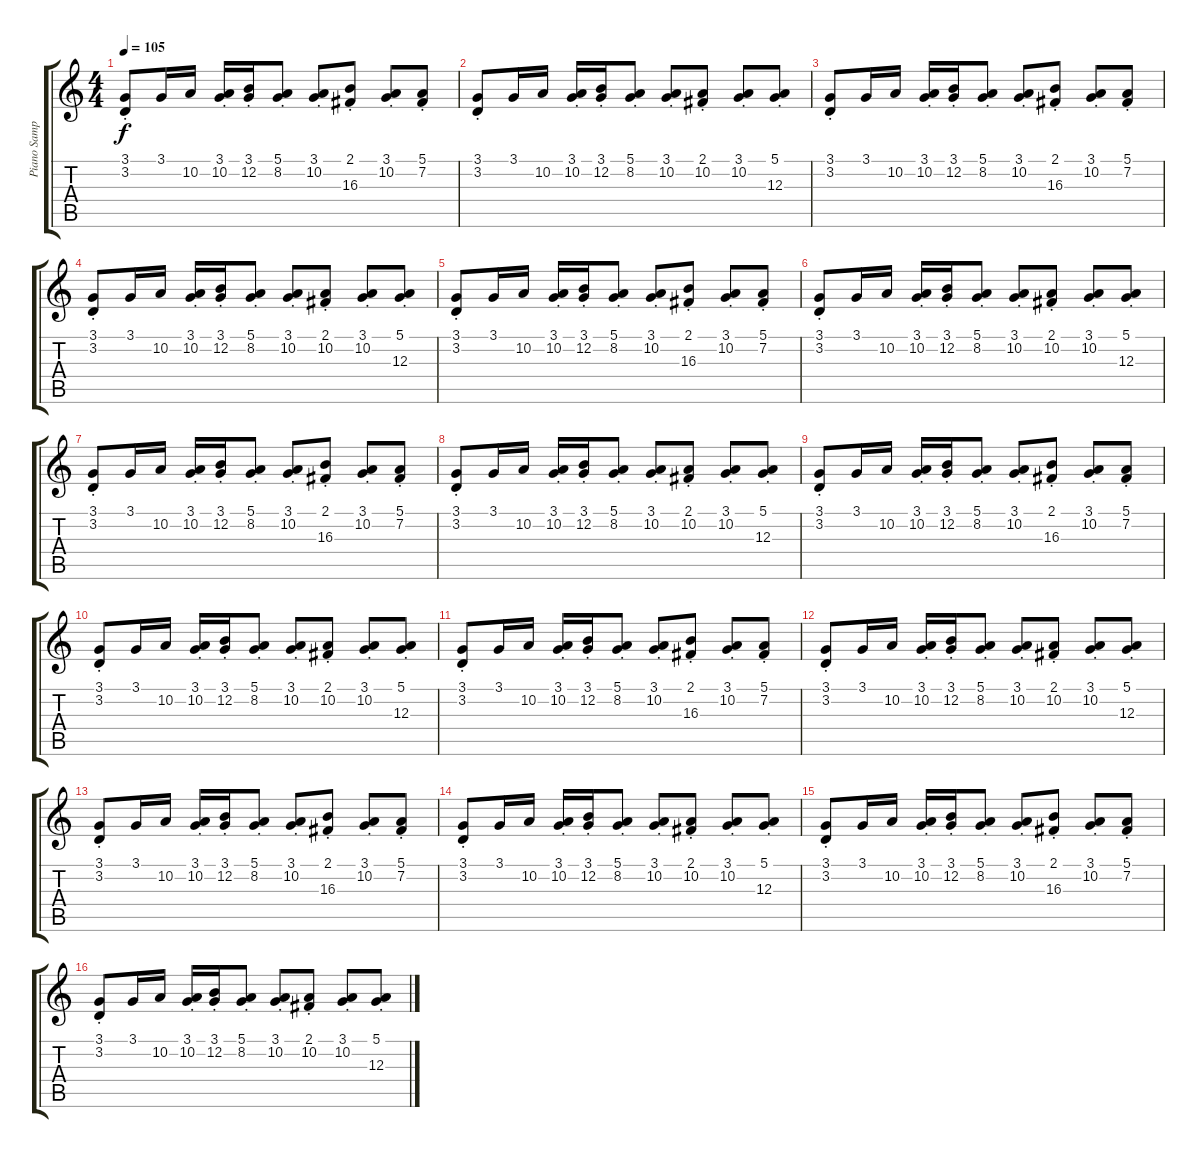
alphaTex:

\track ("Piano Sample 2" "Piano Samp") {instrument honkytonkpiano bank 255}
\staff {score tabs}
\tuning (E4 B3 G3 D3 A2 E2) {hide}
\ts (4 4)
\tempo 105
\clef g2
\ks c
(3.1{st} 3.2).8{dy f} 3.1.16 10.2.16 (3.1{st} 10.2).16 (3.1{st} 12.2).16 (5.1{st} 8.2).8 (3.1{st} 10.2).8 (2.1{st} 16.3).8 (3.1{st} 10.2).8 (5.1{st} 7.2).8 |
(3.1{st} 3.2).8 3.1.16 10.2.16 (3.1{st} 10.2).16 (3.1{st} 12.2).16 (5.1{st} 8.2).8 (3.1{st} 10.2).8 (2.1{st} 10.2).8 (3.1{st} 10.2).8 (5.1{st} 12.3).8 |
(3.1{st} 3.2).8 3.1.16 10.2.16 (3.1{st} 10.2).16 (3.1{st} 12.2).16 (5.1{st} 8.2).8 (3.1{st} 10.2).8 (2.1{st} 16.3).8 (3.1{st} 10.2).8 (5.1{st} 7.2).8 |
(3.1{st} 3.2).8 3.1.16 10.2.16 (3.1{st} 10.2).16 (3.1{st} 12.2).16 (5.1{st} 8.2).8 (3.1{st} 10.2).8 (2.1{st} 10.2).8 (3.1{st} 10.2).8 (5.1{st} 12.3).8 |
(3.1{st} 3.2).8 3.1.16 10.2.16 (3.1{st} 10.2).16 (3.1{st} 12.2).16 (5.1{st} 8.2).8 (3.1{st} 10.2).8 (2.1{st} 16.3).8 (3.1{st} 10.2).8 (5.1{st} 7.2).8 |
(3.1{st} 3.2).8 3.1.16 10.2.16 (3.1{st} 10.2).16 (3.1{st} 12.2).16 (5.1{st} 8.2).8 (3.1{st} 10.2).8 (2.1{st} 10.2).8 (3.1{st} 10.2).8 (5.1{st} 12.3).8 |
(3.1{st} 3.2).8 3.1.16 10.2.16 (3.1{st} 10.2).16 (3.1{st} 12.2).16 (5.1{st} 8.2).8 (3.1{st} 10.2).8 (2.1{st} 16.3).8 (3.1{st} 10.2).8 (5.1{st} 7.2).8 |
(3.1{st} 3.2).8 3.1.16 10.2.16 (3.1{st} 10.2).16 (3.1{st} 12.2).16 (5.1{st} 8.2).8 (3.1{st} 10.2).8 (2.1{st} 10.2).8 (3.1{st} 10.2).8 (5.1{st} 12.3).8 |
(3.1{st} 3.2).8 3.1.16 10.2.16 (3.1{st} 10.2).16 (3.1{st} 12.2).16 (5.1{st} 8.2).8 (3.1{st} 10.2).8 (2.1{st} 16.3).8 (3.1{st} 10.2).8 (5.1{st} 7.2).8 |
(3.1{st} 3.2).8 3.1.16 10.2.16 (3.1{st} 10.2).16 (3.1{st} 12.2).16 (5.1{st} 8.2).8 (3.1{st} 10.2).8 (2.1{st} 10.2).8 (3.1{st} 10.2).8 (5.1{st} 12.3).8 |
(3.1{st} 3.2).8 3.1.16 10.2.16 (3.1{st} 10.2).16 (3.1{st} 12.2).16 (5.1{st} 8.2).8 (3.1{st} 10.2).8 (2.1{st} 16.3).8 (3.1{st} 10.2).8 (5.1{st} 7.2).8 |
(3.1{st} 3.2).8 3.1.16 10.2.16 (3.1{st} 10.2).16 (3.1{st} 12.2).16 (5.1{st} 8.2).8 (3.1{st} 10.2).8 (2.1{st} 10.2).8 (3.1{st} 10.2).8 (5.1{st} 12.3).8 |
(3.1{st} 3.2).8 3.1.16 10.2.16 (3.1{st} 10.2).16 (3.1{st} 12.2).16 (5.1{st} 8.2).8 (3.1{st} 10.2).8 (2.1{st} 16.3).8 (3.1{st} 10.2).8 (5.1{st} 7.2).8 |
(3.1{st} 3.2).8 3.1.16 10.2.16 (3.1{st} 10.2).16 (3.1{st} 12.2).16 (5.1{st} 8.2).8 (3.1{st} 10.2).8 (2.1{st} 10.2).8 (3.1{st} 10.2).8 (5.1{st} 12.3).8 |
(3.1{st} 3.2).8 3.1.16 10.2.16 (3.1{st} 10.2).16 (3.1{st} 12.2).16 (5.1{st} 8.2).8 (3.1{st} 10.2).8 (2.1{st} 16.3).8 (3.1{st} 10.2).8 (5.1{st} 7.2).8 |
(3.1{st} 3.2).8 3.1.16 10.2.16 (3.1{st} 10.2).16 (3.1{st} 12.2).16 (5.1{st} 8.2).8 (3.1{st} 10.2).8 (2.1{st} 10.2).8 (3.1{st} 10.2).8 (5.1{st} 12.3).8
